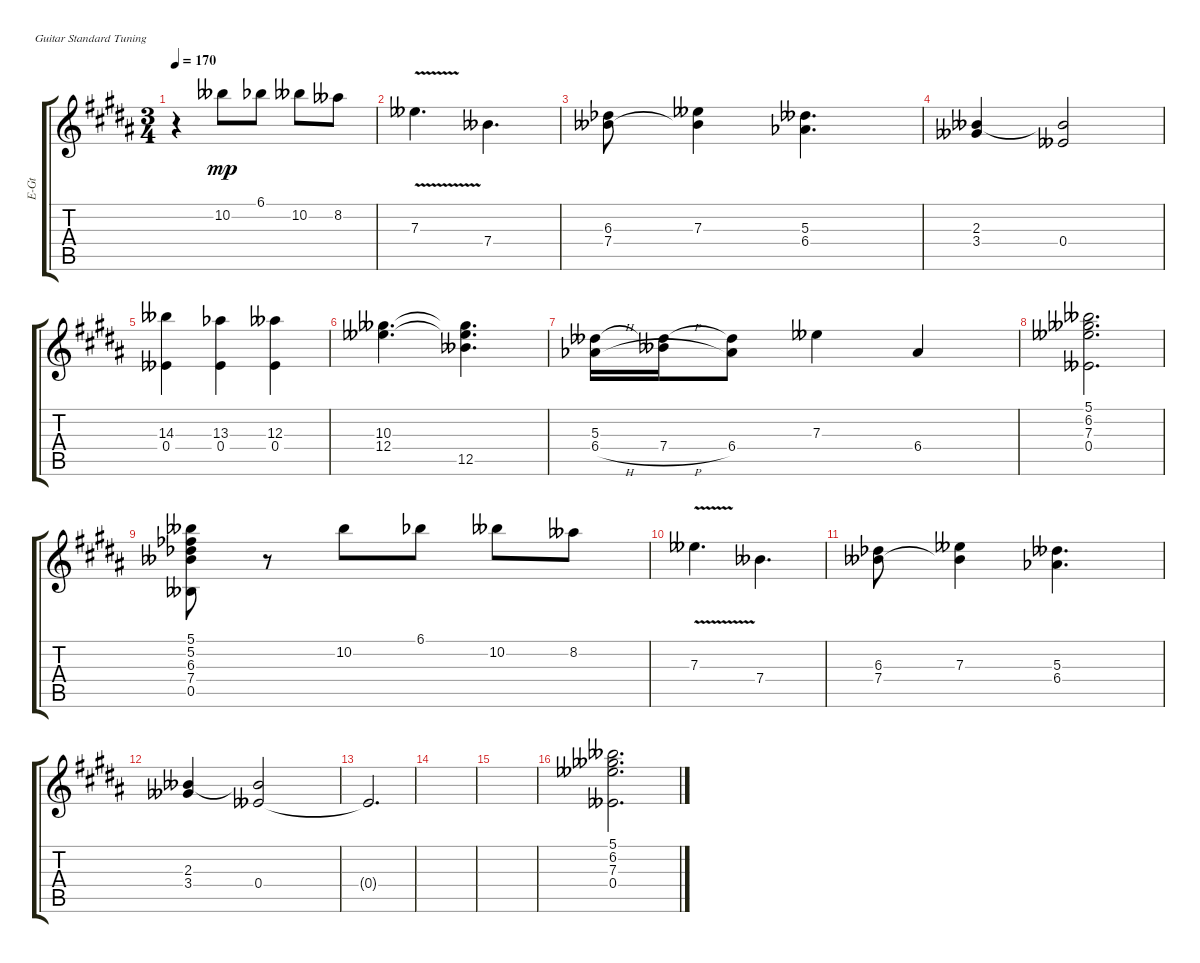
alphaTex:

\defaultSystemsLayout 4
\bracketExtendMode groupsimilarinstruments
\otherSystemsTrackNameOrientation horizontal
\track ("Electric Guitar" "E-Gt") {instrument electricguitarclean}
\staff {score tabs}
\tuning (E4 B3 G3 D3 A2 E2)
\ts (3 4)
\tempo 170
\clef g2
\scale
0.333333
\ks b
r.4{dy mp beam Down} 10.2{acc bb}.8{beam Down} 6.1{acc b}.8{beam Down} 10.2{acc bb}.8{beam Down} 8.2{acc bb}.8{beam Down} |
\scale
0.333333 7.3{v acc bb}.4{d beam Down} 7.4{acc bb}.4{d beam Down} |
\scale
0.333333 (6.3{acc b} 7.4{acc bb}).8{beam Down} (7.3{acc bb} 7.4{t acc bb}).4{beam Down} (5.3{acc bb} 6.4{acc b}).4{d beam Down} |
\scale
0.333333 (2.3{acc bb} 3.4{acc bb}).4{beam Up} (0.4{acc bb} 2.3{t acc bb}).2{beam Up} |
\scale
0.333333 (0.4{acc bb} 14.3{acc bb}).4{beam Down} (0.4{acc bb} 13.3{acc b}).4{beam Down} (0.4{acc bb} 12.3{acc bb}).4{beam Down} |
\scale
0.333333 (10.3{acc bb} 12.4{acc bb}).4{d beam Down} (12.5{acc bb} 12.4{t acc bb} 10.3{t acc bb}).4{d beam Down} |
\scale
0.333333 (5.3{acc bb} 6.4{h acc b}).16{beam Down} (7.4{h acc bb} 5.3{t acc bb}).16{beam Down} (6.4{acc b} 5.3{t acc bb}).8{beam Down} 7.3{acc bb}.4{beam Down} 6.4{acc b}.4{beam Up} |
\scale
0.333333 (0.4{acc bb} 7.3{acc bb} 6.2{acc bb} 5.1{acc bb}).2{d beam Down} |
\scale
0.333333 (0.5{acc bb} 7.4{acc bb} 6.3{acc b} 5.2{acc b} 5.1{acc bb}).8{beam Down} r.8{beam Down} 10.2{acc bb}.8{beam Down} 6.1{acc b}.8{beam Down} 10.2{acc bb}.8{beam Down} 8.2{acc bb}.8{beam Down} |
\scale
0.333333 7.3{v acc bb}.4{d beam Down} 7.4{acc bb}.4{d beam Down} |
\scale
0.333333 (6.3{acc b} 7.4{acc bb}).8{beam Down} (7.3{acc bb} 7.4{t acc bb}).4{beam Down} (5.3{acc bb} 6.4{acc b}).4{d beam Down} |
\scale
0.333333 (2.3{acc bb} 3.4{acc bb}).4{beam Up} (0.4{acc bb} 2.3{t acc bb}).2{beam Up} |
\scale
0.333333 0.4{t acc bb}.2{d beam Up} |
\scale
0.333333 |
\scale
0.333333 |
\scale
0.333333 (0.4{acc bb} 7.3{acc bb} 6.2{acc bb} 5.1{acc bb}).2{d beam Down}
